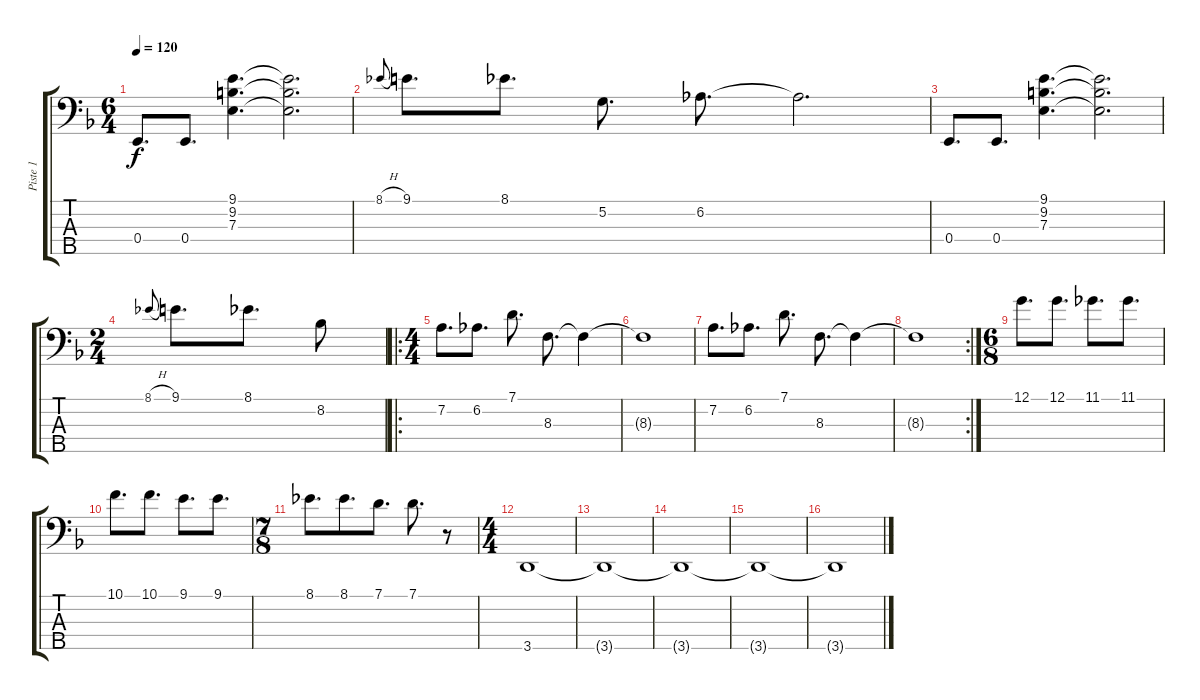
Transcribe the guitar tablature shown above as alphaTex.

\track ("Piste 1" "Piste 1") {instrument acousticguitarsteel}
\staff {score tabs}
\tuning (G2 D2 A1 E1 B0) {hide}
\ts (6 4)
\tempo 120
\clef f4
\ks dminor
0.4.8{d dy f} 0.4.8{d} (9.1 9.2 7.3).4{d} (9.1{t} 9.2{t} 7.3{t}).2{d} |
8.1{h}.8{gr onbeat} 9.1.8{d} 8.1.8{d} 5.2.8{d} 6.2.8{d} 6.2{t}.2{d} |
0.4.8{d} 0.4.8{d} (9.1 9.2 7.3).4{d} (9.1{t} 9.2{t} 7.3{t}).2{d} |
\ts (2 4)
8.1{h}.8{gr onbeat} 9.1.8{d} 8.1.8{d} 8.2.8 |
\ro
\ts (4 4)
7.2.8{d} 6.2.8{d} 7.1.8{d} 8.3.8{d} 8.3{t}.4 |
8.3{t}.1 |
7.2.8{d} 6.2.8{d} 7.1.8{d} 8.3.8{d} 8.3{t}.4 |
\rc 2
8.3{t}.1 |
\ts (6 8)
12.1.8{d} 12.1.8{d} 11.1.8{d} 11.1.8{d} |
10.1.8{d} 10.1.8{d} 9.1.8{d} 9.1.8{d} |
\ts (7 8)
8.1.8{d} 8.1.8{d} 7.1.8{d} 7.1.8{d} r.8 |
\ts (4 4)
3.5.1 |
3.5{t}.1 |
3.5{t}.1 |
3.5{t}.1 |
3.5{t}.1
